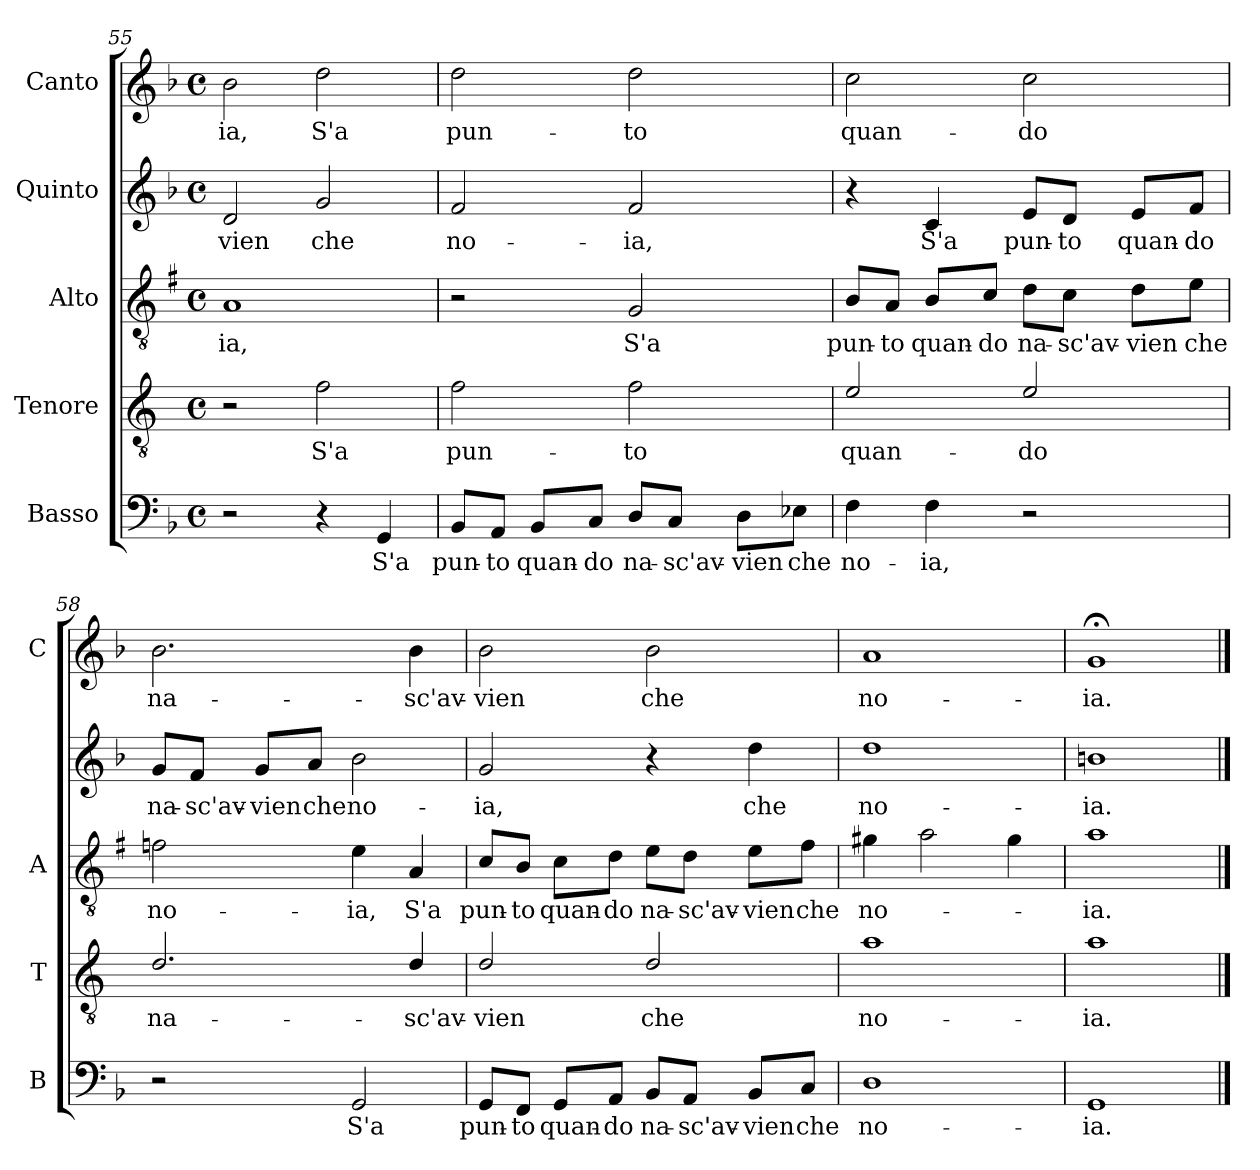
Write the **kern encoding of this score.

**kern	**text	**kern	**text	**kern	**text	**kern	**text	**kern	**text
*part5	*part5	*part4	*part4	*part3	*part3	*part2	*part2	*part1	*part1
*staff5	*staff5	*staff4	*staff4	*staff3	*staff3	*staff2	*staff2	*staff1	*staff1
*I"Basso	*	*I"Tenore	*	*I"Alto	*	*I"Quinto	*	*I"Canto	*
*I'B	*	*I'T	*	*I'A	*	*	*	*I'C	*
!!LO:PB:g=z
*clefF4	*	*clefGv2	*	*clefGv2	*	*clefG2	*	*clefG2	*
*	*	*ITrd4c7	*	*ITrd1c2	*	*	*	*	*
*k[b-]	*	*k[b-]	*	*k[b-]	*	*k[b-]	*	*k[b-]	*
*F:	*	*F:	*	*F:	*	*F:	*	*F:	*
*M4/4	*	*M4/4	*	*M4/4	*	*M4/4	*	*M4/4	*
*met(c)	*	*met(c)	*	*met(c)	*	*met(c)	*	*met(c)	*
=55	=55	=55	=55	=55	=55	=55	=55	=55	=55
!	!	!	!	!	!LO:LY:b	!	!LO:LY:b	!	!LO:LY:b
2r	.	2r	.	1G	-ia,	2d/	-vien	2b-\	-ia,
!	!	!	!LO:LY:b	!	!	!	!LO:LY:b	!	!LO:LY:b
4r	.	2B-\	S'a	.	.	2g/	che	2dd\	S'a
!	!LO:LY:b	!	!	!	!	!	!	!	!
4GG/	S'a	.	.	.	.	.	.	.	.
=56	=56	=56	=56	=56	=56	=56	=56	=56	=56
!	!LO:LY:b	!	!LO:LY:b	!	!	!	!LO:LY:b	!	!LO:LY:b
8BB-/L	pun-	2B-\	pun-	2r	.	2f/	no-	2dd\	pun-
!	!LO:LY:b	!	!	!	!	!	!	!	!
8AA/J	-to	.	.	.	.	.	.	.	.
!	!LO:LY:b	!	!	!	!	!	!	!	!
8BB-/L	quan-	.	.	.	.	.	.	.	.
!	!LO:LY:b	!	!	!	!	!	!	!	!
8C/J	-do	.	.	.	.	.	.	.	.
!	!LO:LY:b	!	!LO:LY:b	!	!LO:LY:b	!	!LO:LY:b	!	!LO:LY:b
8D/L	na-	2B-\	-to	2F/	S'a	2f/	-ia,	2dd\	-to
!	!LO:LY:b	!	!	!	!	!	!	!	!
8C/J	-sc'av-	.	.	.	.	.	.	.	.
!	!LO:LY:b	!	!	!	!	!	!	!	!
8D\L	-vien	.	.	.	.	.	.	.	.
!	!LO:LY:b	!	!	!	!	!	!	!	!
8E-X\J	che	.	.	.	.	.	.	.	.
=57	=57	=57	=57	=57	=57	=57	=57	=57	=57
!	!LO:LY:b	!	!LO:LY:b	!	!LO:LY:b	!	!	!	!LO:LY:b
4F\	no-	2A/	quan-	8A/L	pun-	4r	.	2cc\	quan-
!	!	!	!	!	!LO:LY:b	!	!	!	!
.	.	.	.	8G/J	-to	.	.	.	.
!	!LO:LY:b	!	!	!	!LO:LY:b	!	!LO:LY:b	!	!
4F\	-ia,	.	.	8A/L	quan-	4c/	S'a	.	.
!	!	!	!	!	!LO:LY:b	!	!	!	!
.	.	.	.	8B-/J	-do	.	.	.	.
!	!	!	!LO:LY:b	!	!LO:LY:b	!	!LO:LY:b	!	!LO:LY:b
2r	.	2A/	-do	8c\L	na-	8e/L	pun-	2cc\	-do
!	!	!	!	!	!LO:LY:b	!	!LO:LY:b	!	!
.	.	.	.	8B-\J	-sc'av-	8d/J	-to	.	.
!	!	!	!	!	!LO:LY:b	!	!LO:LY:b	!	!
.	.	.	.	8c\L	-vien	8e/L	quan-	.	.
!	!	!	!	!	!LO:LY:b	!	!LO:LY:b	!	!
.	.	.	.	8d\J	che	8f/J	-do	.	.
=58	=58	=58	=58	=58	=58	=58	=58	=58	=58
!	!	!	!LO:LY:b	!	!LO:LY:b	!	!LO:LY:b	!	!LO:LY:b
2r	.	2.G/	na-	2e-X\	no-	8g/L	na-	2.b-\	na-
!	!	!	!	!	!	!	!LO:LY:b	!	!
.	.	.	.	.	.	8f/J	-sc'av-	.	.
!	!	!	!	!	!	!	!LO:LY:b	!	!
.	.	.	.	.	.	8g/L	-vien	.	.
!	!	!	!	!	!	!	!LO:LY:b	!	!
.	.	.	.	.	.	8a/J	che	.	.
!	!LO:LY:b	!	!	!	!LO:LY:b	!	!LO:LY:b	!	!
2GG/	S'a	.	.	4d\	-ia,	2b-\	no-	.	.
!	!	!	!LO:LY:b	!	!LO:LY:b	!	!	!	!LO:LY:b
.	.	4G/	-sc'av-	4G/	S'a	.	.	4b-\	-sc'av-
!!LO:LB:g=z
=59	=59	=59	=59	=59	=59	=59	=59	=59	=59
!	!LO:LY:b	!	!LO:LY:b	!	!LO:LY:b	!	!LO:LY:b	!	!LO:LY:b
8GG/L	pun-	2G/	-vien	8B-/L	pun-	2g/	-ia,	2b-\	-vien
!	!LO:LY:b	!	!	!	!LO:LY:b	!	!	!	!
8FF/J	-to	.	.	8A/J	-to	.	.	.	.
!	!LO:LY:b	!	!	!	!LO:LY:b	!	!	!	!
8GG/L	quan-	.	.	8B-\L	quan-	.	.	.	.
!	!LO:LY:b	!	!	!	!LO:LY:b	!	!	!	!
8AA/J	-do	.	.	8c\J	-do	.	.	.	.
!	!LO:LY:b	!	!LO:LY:b	!	!LO:LY:b	!	!	!	!LO:LY:b
8BB-/L	na-	2G/	che	8d\L	na-	4r	.	2b-\	che
!	!LO:LY:b	!	!	!	!LO:LY:b	!	!	!	!
8AA/J	-sc'av-	.	.	8c\J	-sc'av-	.	.	.	.
!	!LO:LY:b	!	!	!	!LO:LY:b	!	!LO:LY:b	!	!
8BB-/L	-vien	.	.	8d\L	-vien	4dd\	che	.	.
!	!LO:LY:b	!	!	!	!LO:LY:b	!	!	!	!
8C/J	che	.	.	8e\J	che	.	.	.	.
=60	=60	=60	=60	=60	=60	=60	=60	=60	=60
!	!LO:LY:b	!	!LO:LY:b	!	!LO:LY:b	!	!LO:LY:b	!	!LO:LY:b
1D	no-	1d	no-	4f#X\	no-	1dd	no-	1a	no-
.	.	.	.	2g\	.	.	.	.	.
.	.	.	.	4f#\	.	.	.	.	.
=61	=61	=61	=61	=61	=61	=61	=61	=61	=61
!	!LO:LY:b	!	!LO:LY:b	!	!LO:LY:b	!	!LO:LY:b	!	!LO:LY:b
1GG	-ia.	1d	-ia.	1g	-ia.	1bn	-ia.	1g;<	-ia.
==	==	==	==	==	==	==	==	==	==
*-	*-	*-	*-	*-	*-	*-	*-	*-	*-
